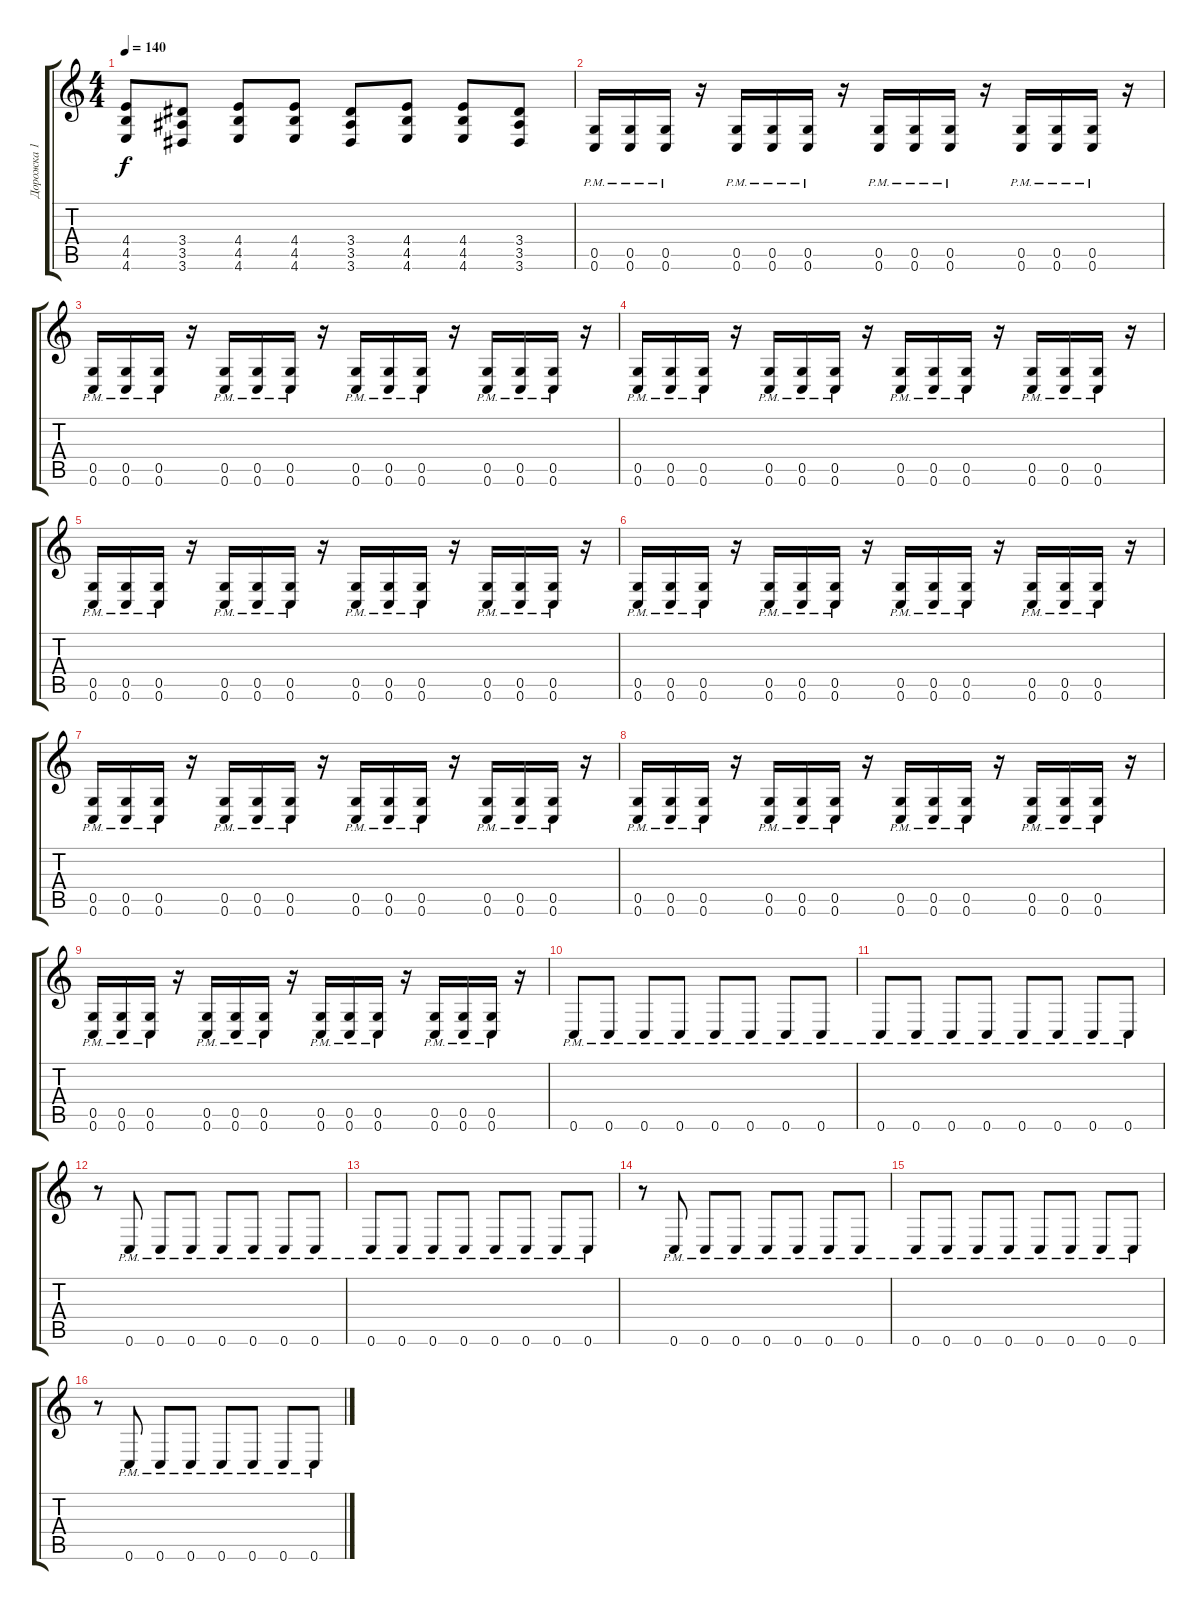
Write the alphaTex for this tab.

\track ("Дорожка 1" "Дорожка 1") {instrument distortionguitar}
\staff {score tabs}
\tuning (D4 A3 F3 C3 G2 C2) {hide}
\ts (4 4)
\tempo 140
\clef g2
\ks c
(4.4 4.5 4.6).8{dy f} (3.4 3.5 3.6).8 (4.4 4.5 4.6).8 (4.4 4.5 4.6).8 (3.4 3.5 3.6).8 (4.4 4.5 4.6).8 (4.4 4.5 4.6).8 (3.4 3.5 3.6).8 |
(0.5{pm} 0.6{pm}).16 (0.5{pm} 0.6{pm}).16 (0.5{pm} 0.6{pm}).16 r.16 (0.5{pm} 0.6{pm}).16 (0.5{pm} 0.6{pm}).16 (0.5{pm} 0.6{pm}).16 r.16 (0.5{pm} 0.6{pm}).16 (0.5{pm} 0.6{pm}).16 (0.5{pm} 0.6{pm}).16 r.16 (0.5{pm} 0.6{pm}).16 (0.5{pm} 0.6{pm}).16 (0.5{pm} 0.6{pm}).16 r.16 |
(0.5{pm} 0.6{pm}).16 (0.5{pm} 0.6{pm}).16 (0.5{pm} 0.6{pm}).16 r.16 (0.5{pm} 0.6{pm}).16 (0.5{pm} 0.6{pm}).16 (0.5{pm} 0.6{pm}).16 r.16 (0.5{pm} 0.6{pm}).16 (0.5{pm} 0.6{pm}).16 (0.5{pm} 0.6{pm}).16 r.16 (0.5{pm} 0.6{pm}).16 (0.5{pm} 0.6{pm}).16 (0.5{pm} 0.6{pm}).16 r.16 |
(0.5{pm} 0.6{pm}).16 (0.5{pm} 0.6{pm}).16 (0.5{pm} 0.6{pm}).16 r.16 (0.5{pm} 0.6{pm}).16 (0.5{pm} 0.6{pm}).16 (0.5{pm} 0.6{pm}).16 r.16 (0.5{pm} 0.6{pm}).16 (0.5{pm} 0.6{pm}).16 (0.5{pm} 0.6{pm}).16 r.16 (0.5{pm} 0.6{pm}).16 (0.5{pm} 0.6{pm}).16 (0.5{pm} 0.6{pm}).16 r.16 |
(0.5{pm} 0.6{pm}).16 (0.5{pm} 0.6{pm}).16 (0.5{pm} 0.6{pm}).16 r.16 (0.5{pm} 0.6{pm}).16 (0.5{pm} 0.6{pm}).16 (0.5{pm} 0.6{pm}).16 r.16 (0.5{pm} 0.6{pm}).16 (0.5{pm} 0.6{pm}).16 (0.5{pm} 0.6{pm}).16 r.16 (0.5{pm} 0.6{pm}).16 (0.5{pm} 0.6{pm}).16 (0.5{pm} 0.6{pm}).16 r.16 |
(0.5{pm} 0.6{pm}).16 (0.5{pm} 0.6{pm}).16 (0.5{pm} 0.6{pm}).16 r.16 (0.5{pm} 0.6{pm}).16 (0.5{pm} 0.6{pm}).16 (0.5{pm} 0.6{pm}).16 r.16 (0.5{pm} 0.6{pm}).16 (0.5{pm} 0.6{pm}).16 (0.5{pm} 0.6{pm}).16 r.16 (0.5{pm} 0.6{pm}).16 (0.5{pm} 0.6{pm}).16 (0.5{pm} 0.6{pm}).16 r.16 |
(0.5{pm} 0.6{pm}).16 (0.5{pm} 0.6{pm}).16 (0.5{pm} 0.6{pm}).16 r.16 (0.5{pm} 0.6{pm}).16 (0.5{pm} 0.6{pm}).16 (0.5{pm} 0.6{pm}).16 r.16 (0.5{pm} 0.6{pm}).16 (0.5{pm} 0.6{pm}).16 (0.5{pm} 0.6{pm}).16 r.16 (0.5{pm} 0.6{pm}).16 (0.5{pm} 0.6{pm}).16 (0.5{pm} 0.6{pm}).16 r.16 |
(0.5{pm} 0.6{pm}).16 (0.5{pm} 0.6{pm}).16 (0.5{pm} 0.6{pm}).16 r.16 (0.5{pm} 0.6{pm}).16 (0.5{pm} 0.6{pm}).16 (0.5{pm} 0.6{pm}).16 r.16 (0.5{pm} 0.6{pm}).16 (0.5{pm} 0.6{pm}).16 (0.5{pm} 0.6{pm}).16 r.16 (0.5{pm} 0.6{pm}).16 (0.5{pm} 0.6{pm}).16 (0.5{pm} 0.6{pm}).16 r.16 |
(0.5{pm} 0.6{pm}).16 (0.5{pm} 0.6{pm}).16 (0.5{pm} 0.6{pm}).16 r.16 (0.5{pm} 0.6{pm}).16 (0.5{pm} 0.6{pm}).16 (0.5{pm} 0.6{pm}).16 r.16 (0.5{pm} 0.6{pm}).16 (0.5{pm} 0.6{pm}).16 (0.5{pm} 0.6{pm}).16 r.16 (0.5{pm} 0.6{pm}).16 (0.5{pm} 0.6{pm}).16 (0.5{pm} 0.6{pm}).16 r.16 |
0.6{pm}.8 0.6{pm}.8 0.6{pm}.8 0.6{pm}.8 0.6{pm}.8 0.6{pm}.8 0.6{pm}.8 0.6{pm}.8 |
0.6{pm}.8 0.6{pm}.8 0.6{pm}.8 0.6{pm}.8 0.6{pm}.8 0.6{pm}.8 0.6{pm}.8 0.6{pm}.8 |
r.8 0.6{pm}.8 0.6{pm}.8 0.6{pm}.8 0.6{pm}.8 0.6{pm}.8 0.6{pm}.8 0.6{pm}.8 |
0.6{pm}.8 0.6{pm}.8 0.6{pm}.8 0.6{pm}.8 0.6{pm}.8 0.6{pm}.8 0.6{pm}.8 0.6{pm}.8 |
r.8 0.6{pm}.8 0.6{pm}.8 0.6{pm}.8 0.6{pm}.8 0.6{pm}.8 0.6{pm}.8 0.6{pm}.8 |
0.6{pm}.8 0.6{pm}.8 0.6{pm}.8 0.6{pm}.8 0.6{pm}.8 0.6{pm}.8 0.6{pm}.8 0.6{pm}.8 |
r.8 0.6{pm}.8 0.6{pm}.8 0.6{pm}.8 0.6{pm}.8 0.6{pm}.8 0.6{pm}.8 0.6{pm}.8
